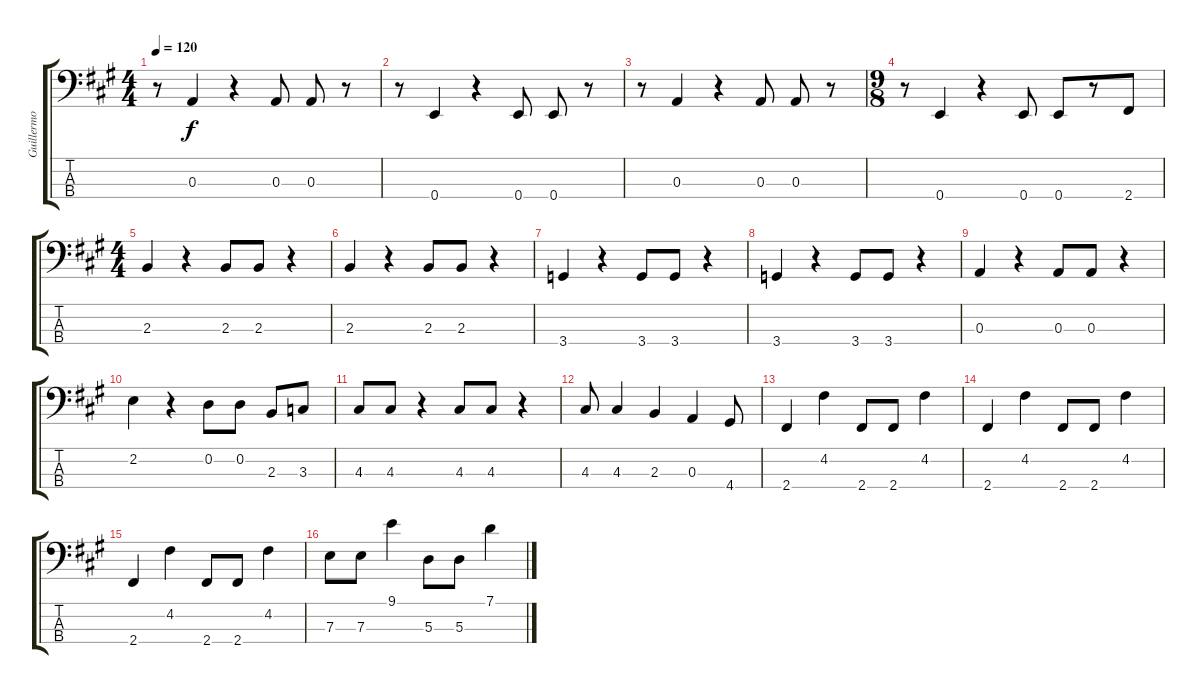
\track ("Guillermo Sanchez" "Guillermo ") {instrument electricbasspick}
\staff {score tabs}
\tuning (G2 D2 A1 E1) {hide}
\ts (4 4)
\tempo 120
\clef f4
\ks a
r.8{dy f} 0.3.4 r.4 0.3.8 0.3.8 r.8 |
r.8 0.4.4 r.4 0.4.8 0.4.8 r.8 |
r.8 0.3.4 r.4 0.3.8 0.3.8 r.8 |
\ts (9 8)
r.8 0.4.4 r.4 0.4.8 0.4.8 r.8 2.4.8 |
\ts (4 4)
2.3.4 r.4 2.3.8 2.3.8 r.4 |
2.3.4 r.4 2.3.8 2.3.8 r.4 |
3.4.4 r.4 3.4.8 3.4.8 r.4 |
3.4.4 r.4 3.4.8 3.4.8 r.4 |
0.3.4 r.4 0.3.8 0.3.8 r.4 |
2.2.4 r.4 0.2.8 0.2.8 2.3.8 3.3.8 |
4.3.8 4.3.8 r.4 4.3.8 4.3.8 r.4 |
4.3.8 4.3.4 2.3.4 0.3.4 4.4.8 |
2.4.4 4.2.4 2.4.8 2.4.8 4.2.4 |
2.4.4 4.2.4 2.4.8 2.4.8 4.2.4 |
2.4.4 4.2.4 2.4.8 2.4.8 4.2.4 |
7.3.8 7.3.8 9.1.4 5.3.8 5.3.8 7.1.4
